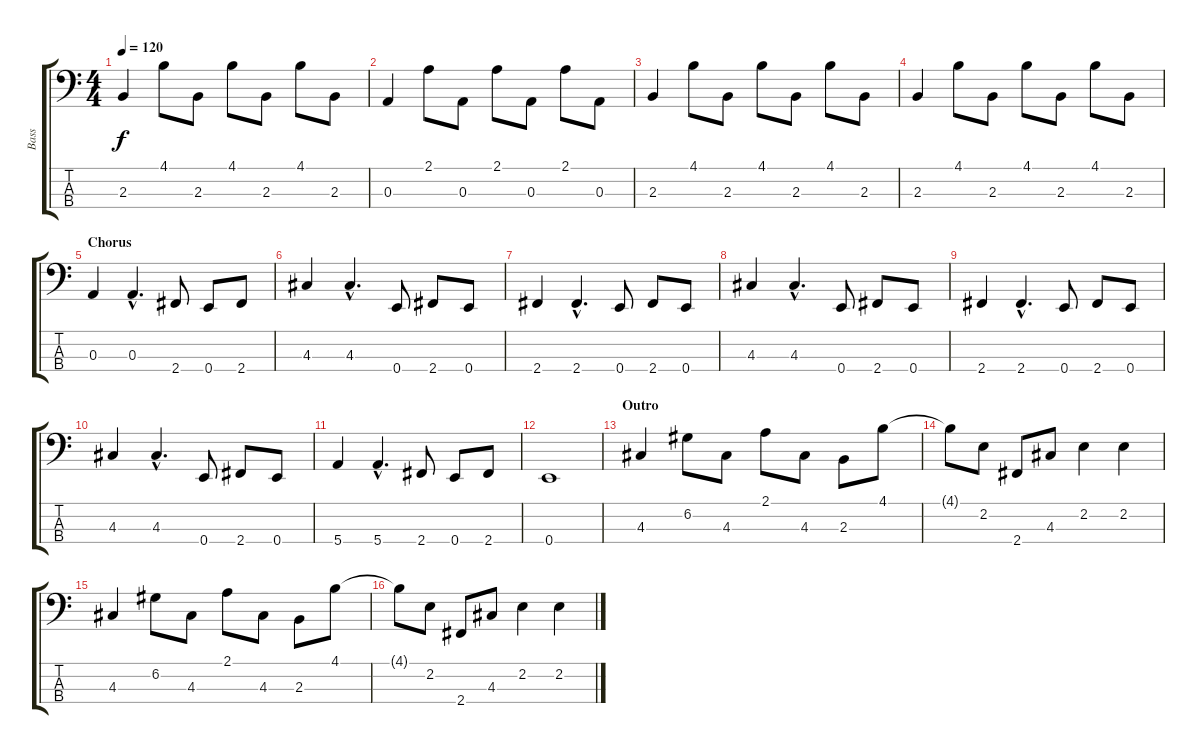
\track ("Bass" "Bass") {instrument electricbassfinger}
\staff {score tabs}
\tuning (G2 D2 A1 E1) {hide}
\ts (4 4)
\tempo 120
\clef f4
\ks c
2.3.4{dy f} 4.1.8 2.3.8 4.1.8 2.3.8 4.1.8 2.3.8 |
0.3.4 2.1.8 0.3.8 2.1.8 0.3.8 2.1.8 0.3.8 |
2.3.4 4.1.8 2.3.8 4.1.8 2.3.8 4.1.8 2.3.8 |
2.3.4 4.1.8 2.3.8 4.1.8 2.3.8 4.1.8 2.3.8 |
\section ("" "Chorus")
0.3.4 0.3{hac}.4{d} 2.4.8 0.4.8 2.4.8 |
4.3.4 4.3{hac}.4{d} 0.4.8 2.4.8 0.4.8 |
2.4.4 2.4{hac}.4{d} 0.4.8 2.4.8 0.4.8 |
4.3.4 4.3{hac}.4{d} 0.4.8 2.4.8 0.4.8 |
2.4.4 2.4{hac}.4{d} 0.4.8 2.4.8 0.4.8 |
4.3.4 4.3{hac}.4{d} 0.4.8 2.4.8 0.4.8 |
5.4.4 5.4{hac}.4{d} 2.4.8 0.4.8 2.4.8 |
0.4.1 |
\section ("" "Outro")
4.3.4 6.2.8 4.3.8 2.1.8 4.3.8 2.3.8 4.1.8 |
4.1{t}.8 2.2.8 2.4.8 4.3.8 2.2.4 2.2.4 |
4.3.4 6.2.8 4.3.8 2.1.8 4.3.8 2.3.8 4.1.8 |
4.1{t}.8 2.2.8 2.4.8 4.3.8 2.2.4 2.2.4
